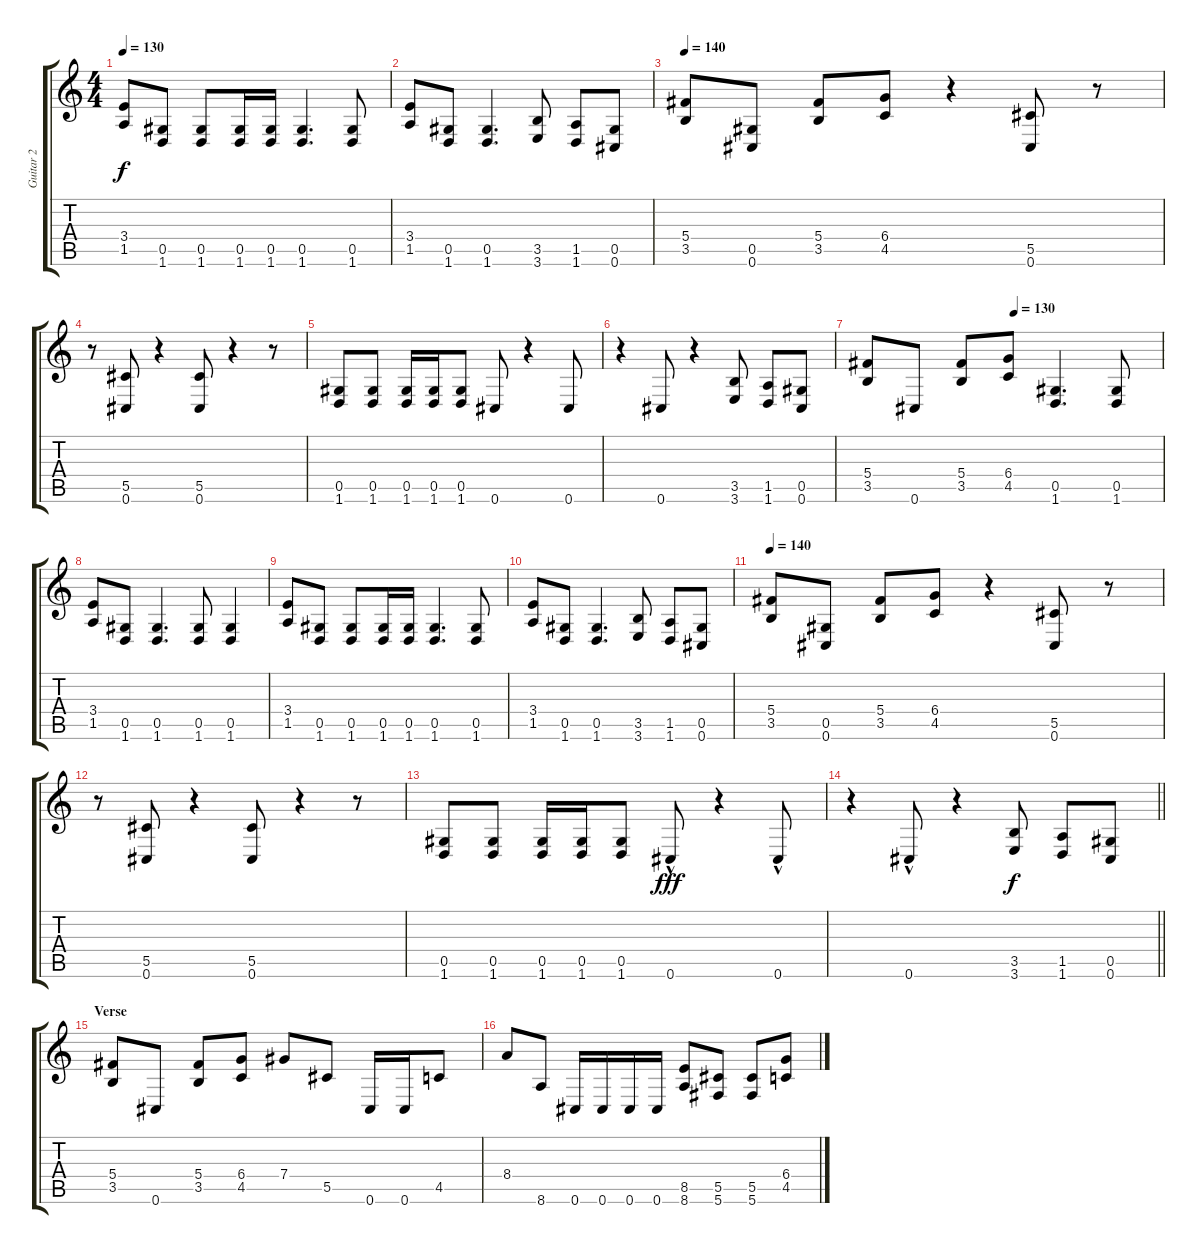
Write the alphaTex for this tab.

\track ("Guitar 2" "Guitar 2") {instrument distortionguitar}
\staff {score tabs}
\tuning (Eb4 Bb3 Gb3 Db3 Ab2 Db2) {hide}
\ts (4 4)
\tempo 130
\clef g2
\ks c
(3.4 1.5).8{dy f} (0.5 1.6).8 (0.5 1.6).8 (0.5 1.6).16 (0.5 1.6).16 (0.5 1.6).4{d} (0.5 1.6).8 |
(3.4 1.5).8 (0.5 1.6).8 (0.5 1.6).4{d} (3.5 3.6).8 (1.5 1.6).8 (0.5 0.6).8 |
\tempo 140
(5.4 3.5).8 (0.5 0.6).8 (5.4 3.5).8 (6.4 4.5).8 r.4 (5.5 0.6).8 r.8 |
r.8 (5.5 0.6).8 r.4 (5.5 0.6).8 r.4 r.8 |
(0.5 1.6).8 (0.5 1.6).8 (0.5 1.6).16 (0.5 1.6).16 (0.5 1.6).8 0.6.8 r.4 0.6.8 |
r.4 0.6.8 r.4 (3.5 3.6).8 (1.5 1.6).8 (0.5 0.6).8 |
\tempo (130 0.5)
(5.4 3.5).8 0.6.8 (5.4 3.5).8 (6.4 4.5).8 (0.5 1.6).4{d} (0.5 1.6).8 |
(3.4 1.5).8 (0.5 1.6).8 (0.5 1.6).4{d} (0.5 1.6).8 (0.5 1.6).4 |
(3.4 1.5).8 (0.5 1.6).8 (0.5 1.6).8 (0.5 1.6).16 (0.5 1.6).16 (0.5 1.6).4{d} (0.5 1.6).8 |
(3.4 1.5).8 (0.5 1.6).8 (0.5 1.6).4{d} (3.5 3.6).8 (1.5 1.6).8 (0.5 0.6).8 |
\tempo 140
(5.4 3.5).8 (0.5 0.6).8 (5.4 3.5).8 (6.4 4.5).8 r.4 (5.5 0.6).8 r.8 |
r.8 (5.5 0.6).8 r.4 (5.5 0.6).8 r.4 r.8 |
(0.5 1.6).8 (0.5 1.6).8 (0.5 1.6).16 (0.5 1.6).16 (0.5 1.6).8 0.6{hac}.8{dy fff} r.4 0.6{hac}.8 |
\barLineRight lightlight
r.4 0.6{hac}.8 r.4 (3.5 3.6).8{dy f} (1.5 1.6).8 (0.5 0.6).8 |
\section ("" "Verse")
(5.4 3.5).8 0.6.8 (5.4 3.5).8 (6.4 4.5).8 7.4.8 5.5.8 0.6.16 0.6.16 4.5.8 |
8.4.8 8.6.8 0.6.16 0.6.16 0.6.16 0.6.16 (8.5 8.6).8 (5.5 5.6).8 (5.5 5.6).8 (6.4 4.5).8
